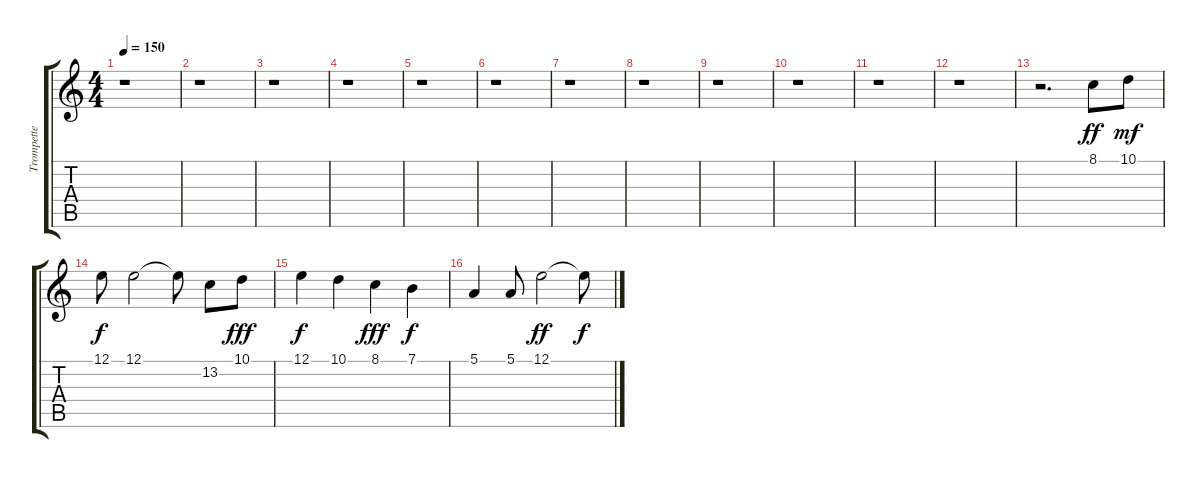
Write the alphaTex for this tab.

\track ("Trompette" "Trompette") {instrument trumpet}
\staff {score tabs}
\tuning (E4 B3 G3 D3 A2 E2) {hide}
\ts (4 4)
\tempo 150
\clef g2
\ks c
r.1{dy ff} |
r.1 |
r.1 |
r.1 |
r.1 |
r.1 |
r.1 |
r.1 |
r.1 |
r.1 |
r.1 |
r.1 |
r.2{d} 8.1.8 10.1.8{dy mf} |
12.1.8{dy f} 12.1.2 12.1{t}.8 13.2.8 10.1.8{dy fff} |
12.1.4{dy f} 10.1.4 8.1.4{dy fff} 7.1.4{dy f} |
5.1.4 5.1.8 12.1.2{dy ff} 12.1{t}.8{dy f}
